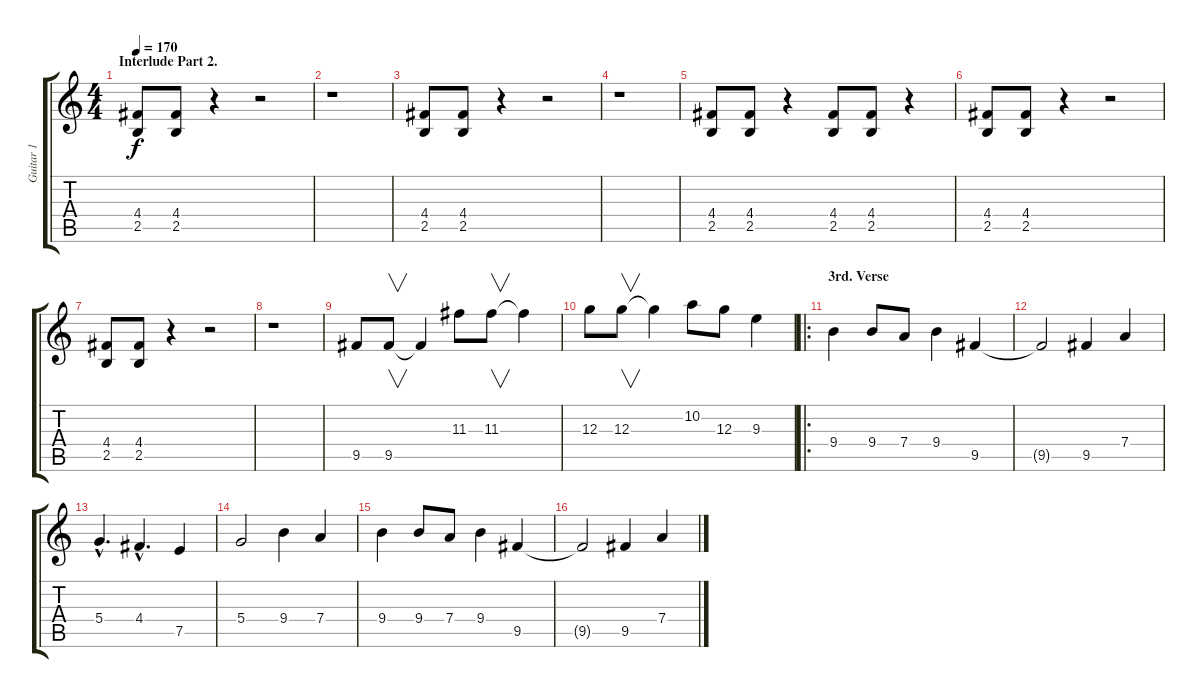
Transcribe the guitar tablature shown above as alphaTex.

\track ("Guitar 1" "Guitar 1") {instrument distortionguitar}
\staff {score tabs}
\tuning (E4 B3 G3 D3 A2 E2) {hide}
\ts (4 4)
\section ("" "Interlude Part 2.")
\tempo 170
\clef g2
\ks c
(4.4 2.5).8{dy f} (4.4 2.5).8 r.4 r.2 |
r.1 |
(4.4 2.5).8 (4.4 2.5).8 r.4 r.2 |
r.1 |
(4.4 2.5).8 (4.4 2.5).8 r.4 (4.4 2.5).8 (4.4 2.5).8 r.4 |
(4.4 2.5).8 (4.4 2.5).8 r.4 r.2 |
(4.4 2.5).8 (4.4 2.5).8 r.4 r.2 |
r.1 |
9.5.8 9.5.8{v} 9.5{t}.4 11.3.8 11.3.8{v} 11.3{t}.4 |
12.3.8 12.3.8{v} 12.3{t}.4 10.2.8 12.3.8 9.3.4 |
\ro
\section ("" "3rd. Verse")
9.4.4 9.4.8 7.4.8 9.4.4 9.5.4 |
9.5{t}.2 9.5.4 7.4.4 |
5.4{hac}.4{d} 4.4{hac}.4{d} 7.5.4 |
5.4.2 9.4.4 7.4.4 |
9.4.4 9.4.8 7.4.8 9.4.4 9.5.4 |
9.5{t}.2 9.5.4 7.4.4
